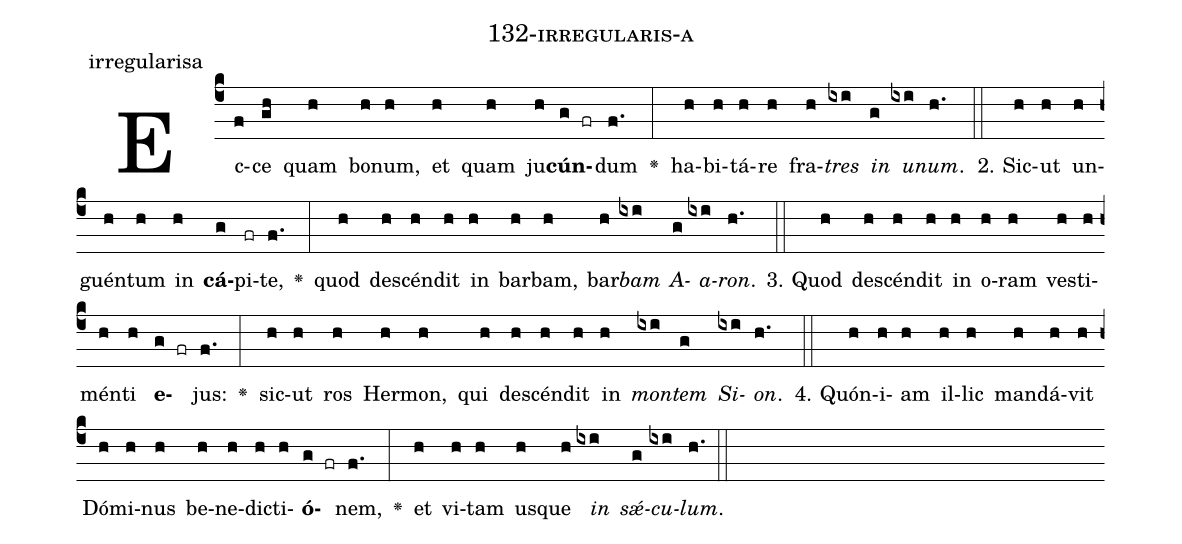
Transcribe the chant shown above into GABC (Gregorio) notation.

name: 132-irregularis-a;
annotation: irregularisa;
%%
(c4)Ec(f)ce(gh) quam(h) bo(h)num,(h) et(h) quam(h) ju(h)<b>cún</b>(g fr)dum(f.) <v>\greheightstar</v>(:) ha(h)bi(h)tá(h)re(h) fra(h)<i>tres</i>(ixi) <i>in</i>(g) <i>u</i>(ixi)<i>num</i>.(h.) (::)
2. Sic(h)ut(h) un(h)guén(h)tum(h) in(h) <b>cá</b>(g)pi(fr)te,(f.) <v>\greheightstar</v>(:) quod(h) de(h)scén(h)dit(h) in(h) bar(h)bam,(h) bar(h)<i>bam</i>(ixi) <i>A</i>(g)<i>a</i>(ixi)<i>ron</i>.(h.) (::)
3. Quod(h) de(h)scén(h)dit(h) in(h) o(h)ram(h) ves(h)ti(h)mén(h)ti(h) <b>e</b>(g fr)jus:(f.) <v>\greheightstar</v>(:) sic(h)ut(h) ros(h) Her(h)mon,(h) qui(h) de(h)scén(h)dit(h) in(h) <i>mon</i>(ixi)<i>tem</i>(g) <i>Si</i>(ixi)<i>on</i>.(h.) (::)
4. Quón(h)i(h)am(h) il(h)lic(h) man(h)dá(h)vit(h) Dó(h)mi(h)nus(h) be(h)ne(h)dic(h)ti(h)<b>ó</b>(g fr)nem,(f.) <v>\greheightstar</v>(:) et(h) vi(h)tam(h) us(h)que(h) <i>in</i>(ixi) <i>sǽ</i>(g)<i>cu</i>(ixi)<i>lum</i>.(h.) (::)
